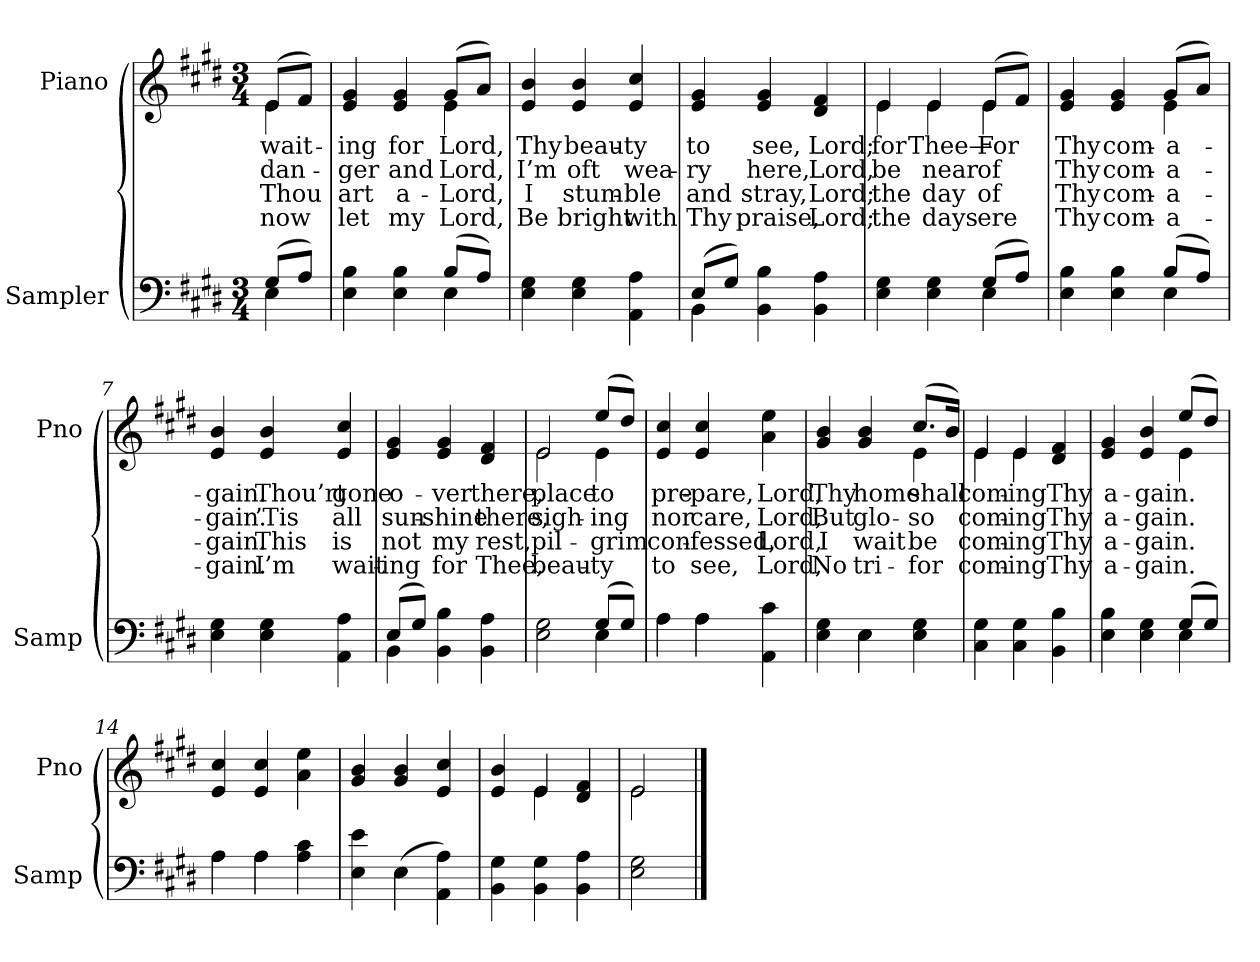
**kern	**kern	**text	**text	**text	**text
*part2	*part1	*part1	*part1	*part1	*part1
*staff2	*staff1	*staff1	*staff1	*staff1	*staff1
*I"Sampler	*I"Piano	*	*	*	*
*I'Samp	*I'Pno	*	*	*	*
*clefF4	*clefG2	*	*	*	*
*k[f#c#g#d#]	*k[f#c#g#d#]	*	*	*	*
*E:	*E:	*	*	*	*
*M3/4	*M3/4	*	*	*	*
=1	=1	=1	=1	=1	=1
*^	*^	*	*	*	*
(8G#/L	4E	(8e/L	4e	wait-	dan-	Thou	now
8A/J)	.	8f#/J)	.	.	.	.	.
=2	=2	=2	=2	=2	=2	=2	=2
4E 4B	2ryy	4e/ 4g#/	2ryy	-ing	-ger	art	let
4E 4B	.	4e/ 4g#/	.	for	and	a-	my
(8B/L	4E	(8g#/L	4e	Lord,	Lord,	Lord,	Lord,
8A/J)	.	8a/J)	.	.	.	.	.
*v	*v	*	*	*	*	*	*
*	*v	*v	*	*	*	*
=3	=3	=3	=3	=3	=3
4E 4G#	4e/ 4b/	Thy	I’m	I	Be
4E 4G#	4e/ 4b/	beau-	oft	stum-	bright
4AA 4A	4e/ 4cc#/	-ty	wea-	-ble	with
=4	=4	=4	=4	=4	=4
*^	*	*	*	*	*
(8E/L	4BB	4e/ 4g#/	to	-ry	and	Thy
8G#/J)	.	.	.	.	.	.
4BB\ 4B\	2ryy	4e/ 4g#/	see,	here,	stray,	praise,
4BB\ 4A\	.	4d#/ 4f#/	Lord;	Lord,	Lord;	Lord;
=5	=5	=5	=5	=5	=5	=5
*	*	*^	*	*	*	*
4E\ 4G#\	2ryy	4e/	4e	for	be	the	the
4E\ 4G#\	.	4e/	4e	Thee—	near	day	days
(8G#/L	4E	(8e/L	4e	For	of	of	ere
8A/J)	.	8f#/J)	.	.	.	.	.
=6	=6	=6	=6	=6	=6	=6	=6
4E\ 4B\	2ryy	4e/ 4g#/	2ryy	Thy	Thy	Thy	Thy
4E\ 4B\	.	4e/ 4g#/	.	com-	com-	com-	com-
(8B/L	4E	(8g#/L	4e	a-	a-	a-	a-
8A/J)	.	8a/J)	.	.	.	.	.
*v	*v	*	*	*	*	*	*
*	*v	*v	*	*	*	*
=7	=7	=7	=7	=7	=7
4E\ 4G#\	4e/ 4b/	-gain.	-gain.	-gain.	-gain.
4E\ 4G#\	4e/ 4b/	Thou’rt	’Tis	This	I’m
4AA\ 4A\	4e/ 4cc#/	gone	all	is	wait-
=8	=8	=8	=8	=8	=8
*^	*	*	*	*	*
(8E/L	4BB	4e/ 4g#/	o-	sun-	not	-ing
8G#/J)	.	.	.	.	.	.
4BB\ 4B\	2ryy	4e/ 4g#/	-ver	-shine	my	for
4BB\ 4A\	.	4d#/ 4f#/	there,	there,	rest,	Thee,
=9	=9	=9	=9	=9	=9	=9
*	*	*^	*	*	*	*
2E\ 2G#\	2ryy	2e/	2e	place	sigh-	pil-	beau-
(8G#/L	4E	(8ee/L	4e	to	-ing	-grim	-ty
8G#/J)	.	8dd#/J)	.	.	.	.	.
*	*	*v	*v	*	*	*	*
=10	=10	=10	=10	=10	=10	=10
4A\	4A	4e/ 4cc#/	pre-	nor	con-	to
4A\	4A	4e/ 4cc#/	-pare,	care,	-fessed,	see,
4AA\ 4c#\	4ryy	4a\ 4ee\	Lord,	Lord,	Lord,	Lord,
=11	=11	=11	=11	=11	=11	=11
*	*	*^	*	*	*	*
4E\ 4G#\	4ryy	4g#/ 4b/	2ryy	Thy	But	I	No
4E\	4E	4g#/ 4b/	.	home	glo-	wait	tri-
4E\ 4G#\	4ryy	(8.cc#/L	4e	shall	so	be	for
.	.	16b/Jk)	.	.	.	.	.
*v	*v	*	*	*	*	*	*
=12	=12	=12	=12	=12	=12	=12
4C#\ 4G#\	4e/	4e	com-	com-	com-	com-
4C#\ 4G#\	4e/	4e	-ing	-ing	-ing	-ing
4BB\ 4B\	4d#/ 4f#/	4ryy	Thy	Thy	Thy	Thy
=13	=13	=13	=13	=13	=13	=13
*^	*	*	*	*	*	*
4E\ 4B\	2ryy	4e/ 4g#/	2ryy	a-	a-	a-	a-
4E\ 4G#\	.	4e/ 4b/	.	-gain.	-gain.	-gain.	-gain.
(8G#/L	4E	(8ee/L	4e	.	.	.	.
8G#/J)	.	8dd#/J)	.	.	.	.	.
*	*	*v	*v	*	*	*	*
=14	=14	=14	=14	=14	=14	=14
4A\	4A	4e/ 4cc#/	.	.	.	.
4A\	4A	4e/ 4cc#/	.	.	.	.
4A\ 4c#\	4ryy	4a\ 4ee\	.	.	.	.
=15	=15	=15	=15	=15	=15	=15
4E\ 4e\	4ryy	4g#/ 4b/	.	.	.	.
(4E\	4E	4g#/ 4b/	.	.	.	.
4AA\ 4A\)	4ryy	4e/ 4cc#/	.	.	.	.
*v	*v	*	*	*	*	*
=16	=16	=16	=16	=16	=16
*	*^	*	*	*	*
4BB\ 4G#\	4e/ 4b/	4ryy	.	.	.	.
4BB\ 4G#\	4e/	4e	.	.	.	.
4BB\ 4A\	4d#/ 4f#/	4ryy	.	.	.	.
=17	=17	=17	=17	=17	=17	=17
2E\ 2G#\	2e/	2e	.	.	.	.
*	*v	*v	*	*	*	*
==	==	==	==	==	==
*-	*-	*-	*-	*-	*-
